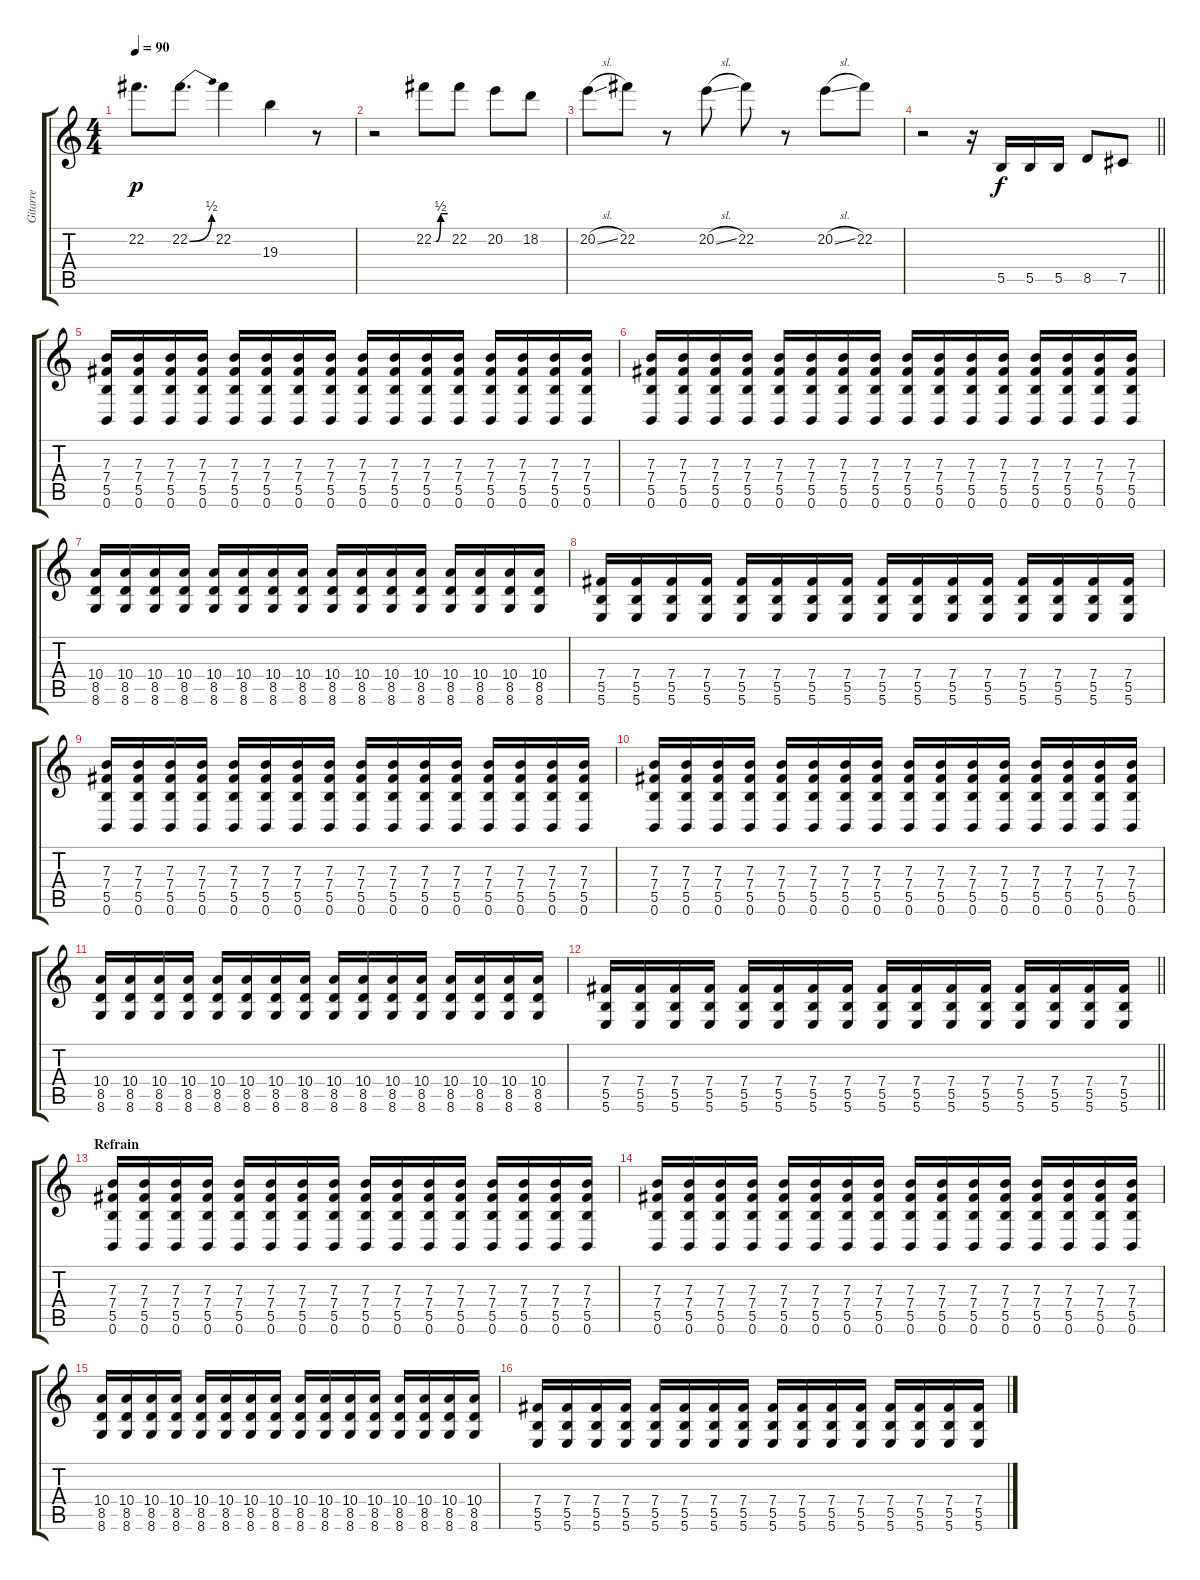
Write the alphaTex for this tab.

\track ("Gitarre" "Gitarre") {instrument distortionguitar}
\staff {score tabs}
\tuning (Db4 Ab3 E3 B2 Gb2 B1) {hide}
\ts (4 4)
\tempo 90
\clef g2
\ks c
22.2.8{d dy p} 22.2{be (bend 0 0 60 2)}.8{d} 22.2.4 19.3.4 r.8 |
r.2 22.2{be (custom 0 0 10 0 30 2 60 2)}.8 22.2.8 20.2.8 18.2.8 |
20.2{sl}.8 22.2.8 r.8 20.2{sl}.8 22.2.8 r.8 20.2{sl}.8 22.2.8 |
\barLineRight lightlight
r.2 r.16 5.5.16{dy f volume 13 instrument distortionguitar} 5.5.16 5.5.16 8.5.8 7.5.8 |
\section ("" "")
(7.3 7.4 5.5 0.6).16 (7.3 7.4 5.5 0.6).16 (7.3 7.4 5.5 0.6).16 (7.3 7.4 5.5 0.6).16 (7.3 7.4 5.5 0.6).16 (7.3 7.4 5.5 0.6).16 (7.3 7.4 5.5 0.6).16 (7.3 7.4 5.5 0.6).16 (7.3 7.4 5.5 0.6).16 (7.3 7.4 5.5 0.6).16 (7.3 7.4 5.5 0.6).16 (7.3 7.4 5.5 0.6).16 (7.3 7.4 5.5 0.6).16 (7.3 7.4 5.5 0.6).16 (7.3 7.4 5.5 0.6).16 (7.3 7.4 5.5 0.6).16 |
(7.3 7.4 5.5 0.6).16 (7.3 7.4 5.5 0.6).16 (7.3 7.4 5.5 0.6).16 (7.3 7.4 5.5 0.6).16 (7.3 7.4 5.5 0.6).16 (7.3 7.4 5.5 0.6).16 (7.3 7.4 5.5 0.6).16 (7.3 7.4 5.5 0.6).16 (7.3 7.4 5.5 0.6).16 (7.3 7.4 5.5 0.6).16 (7.3 7.4 5.5 0.6).16 (7.3 7.4 5.5 0.6).16 (7.3 7.4 5.5 0.6).16 (7.3 7.4 5.5 0.6).16 (7.3 7.4 5.5 0.6).16 (7.3 7.4 5.5 0.6).16 |
(10.4 8.5 8.6).16 (10.4 8.5 8.6).16 (10.4 8.5 8.6).16 (10.4 8.5 8.6).16 (10.4 8.5 8.6).16 (10.4 8.5 8.6).16 (10.4 8.5 8.6).16 (10.4 8.5 8.6).16 (10.4 8.5 8.6).16 (10.4 8.5 8.6).16 (10.4 8.5 8.6).16 (10.4 8.5 8.6).16 (10.4 8.5 8.6).16 (10.4 8.5 8.6).16 (10.4 8.5 8.6).16 (10.4 8.5 8.6).16 |
(7.4 5.5 5.6).16 (7.4 5.5 5.6).16 (7.4 5.5 5.6).16 (7.4 5.5 5.6).16 (7.4 5.5 5.6).16 (7.4 5.5 5.6).16 (7.4 5.5 5.6).16 (7.4 5.5 5.6).16 (7.4 5.5 5.6).16 (7.4 5.5 5.6).16 (7.4 5.5 5.6).16 (7.4 5.5 5.6).16 (7.4 5.5 5.6).16 (7.4 5.5 5.6).16 (7.4 5.5 5.6).16 (7.4 5.5 5.6).16 |
(7.3 7.4 5.5 0.6).16 (7.3 7.4 5.5 0.6).16 (7.3 7.4 5.5 0.6).16 (7.3 7.4 5.5 0.6).16 (7.3 7.4 5.5 0.6).16 (7.3 7.4 5.5 0.6).16 (7.3 7.4 5.5 0.6).16 (7.3 7.4 5.5 0.6).16 (7.3 7.4 5.5 0.6).16 (7.3 7.4 5.5 0.6).16 (7.3 7.4 5.5 0.6).16 (7.3 7.4 5.5 0.6).16 (7.3 7.4 5.5 0.6).16 (7.3 7.4 5.5 0.6).16 (7.3 7.4 5.5 0.6).16 (7.3 7.4 5.5 0.6).16 |
(7.3 7.4 5.5 0.6).16 (7.3 7.4 5.5 0.6).16 (7.3 7.4 5.5 0.6).16 (7.3 7.4 5.5 0.6).16 (7.3 7.4 5.5 0.6).16 (7.3 7.4 5.5 0.6).16 (7.3 7.4 5.5 0.6).16 (7.3 7.4 5.5 0.6).16 (7.3 7.4 5.5 0.6).16 (7.3 7.4 5.5 0.6).16 (7.3 7.4 5.5 0.6).16 (7.3 7.4 5.5 0.6).16 (7.3 7.4 5.5 0.6).16 (7.3 7.4 5.5 0.6).16 (7.3 7.4 5.5 0.6).16 (7.3 7.4 5.5 0.6).16 |
(10.4 8.5 8.6).16 (10.4 8.5 8.6).16 (10.4 8.5 8.6).16 (10.4 8.5 8.6).16 (10.4 8.5 8.6).16 (10.4 8.5 8.6).16 (10.4 8.5 8.6).16 (10.4 8.5 8.6).16 (10.4 8.5 8.6).16 (10.4 8.5 8.6).16 (10.4 8.5 8.6).16 (10.4 8.5 8.6).16 (10.4 8.5 8.6).16 (10.4 8.5 8.6).16 (10.4 8.5 8.6).16 (10.4 8.5 8.6).16 |
\barLineRight lightlight
(7.4 5.5 5.6).16 (7.4 5.5 5.6).16 (7.4 5.5 5.6).16 (7.4 5.5 5.6).16 (7.4 5.5 5.6).16 (7.4 5.5 5.6).16 (7.4 5.5 5.6).16 (7.4 5.5 5.6).16 (7.4 5.5 5.6).16 (7.4 5.5 5.6).16 (7.4 5.5 5.6).16 (7.4 5.5 5.6).16 (7.4 5.5 5.6).16 (7.4 5.5 5.6).16 (7.4 5.5 5.6).16 (7.4 5.5 5.6).16 |
\section ("" "Refrain")
(7.3 7.4 5.5 0.6).16 (7.3 7.4 5.5 0.6).16 (7.3 7.4 5.5 0.6).16 (7.3 7.4 5.5 0.6).16 (7.3 7.4 5.5 0.6).16 (7.3 7.4 5.5 0.6).16 (7.3 7.4 5.5 0.6).16 (7.3 7.4 5.5 0.6).16 (7.3 7.4 5.5 0.6).16 (7.3 7.4 5.5 0.6).16 (7.3 7.4 5.5 0.6).16 (7.3 7.4 5.5 0.6).16 (7.3 7.4 5.5 0.6).16 (7.3 7.4 5.5 0.6).16 (7.3 7.4 5.5 0.6).16 (7.3 7.4 5.5 0.6).16 |
(7.3 7.4 5.5 0.6).16 (7.3 7.4 5.5 0.6).16 (7.3 7.4 5.5 0.6).16 (7.3 7.4 5.5 0.6).16 (7.3 7.4 5.5 0.6).16 (7.3 7.4 5.5 0.6).16 (7.3 7.4 5.5 0.6).16 (7.3 7.4 5.5 0.6).16 (7.3 7.4 5.5 0.6).16 (7.3 7.4 5.5 0.6).16 (7.3 7.4 5.5 0.6).16 (7.3 7.4 5.5 0.6).16 (7.3 7.4 5.5 0.6).16 (7.3 7.4 5.5 0.6).16 (7.3 7.4 5.5 0.6).16 (7.3 7.4 5.5 0.6).16 |
(10.4 8.5 8.6).16 (10.4 8.5 8.6).16 (10.4 8.5 8.6).16 (10.4 8.5 8.6).16 (10.4 8.5 8.6).16 (10.4 8.5 8.6).16 (10.4 8.5 8.6).16 (10.4 8.5 8.6).16 (10.4 8.5 8.6).16 (10.4 8.5 8.6).16 (10.4 8.5 8.6).16 (10.4 8.5 8.6).16 (10.4 8.5 8.6).16 (10.4 8.5 8.6).16 (10.4 8.5 8.6).16 (10.4 8.5 8.6).16 |
(7.4 5.5 5.6).16 (7.4 5.5 5.6).16 (7.4 5.5 5.6).16 (7.4 5.5 5.6).16 (7.4 5.5 5.6).16 (7.4 5.5 5.6).16 (7.4 5.5 5.6).16 (7.4 5.5 5.6).16 (7.4 5.5 5.6).16 (7.4 5.5 5.6).16 (7.4 5.5 5.6).16 (7.4 5.5 5.6).16 (7.4 5.5 5.6).16 (7.4 5.5 5.6).16 (7.4 5.5 5.6).16 (7.4 5.5 5.6).16
